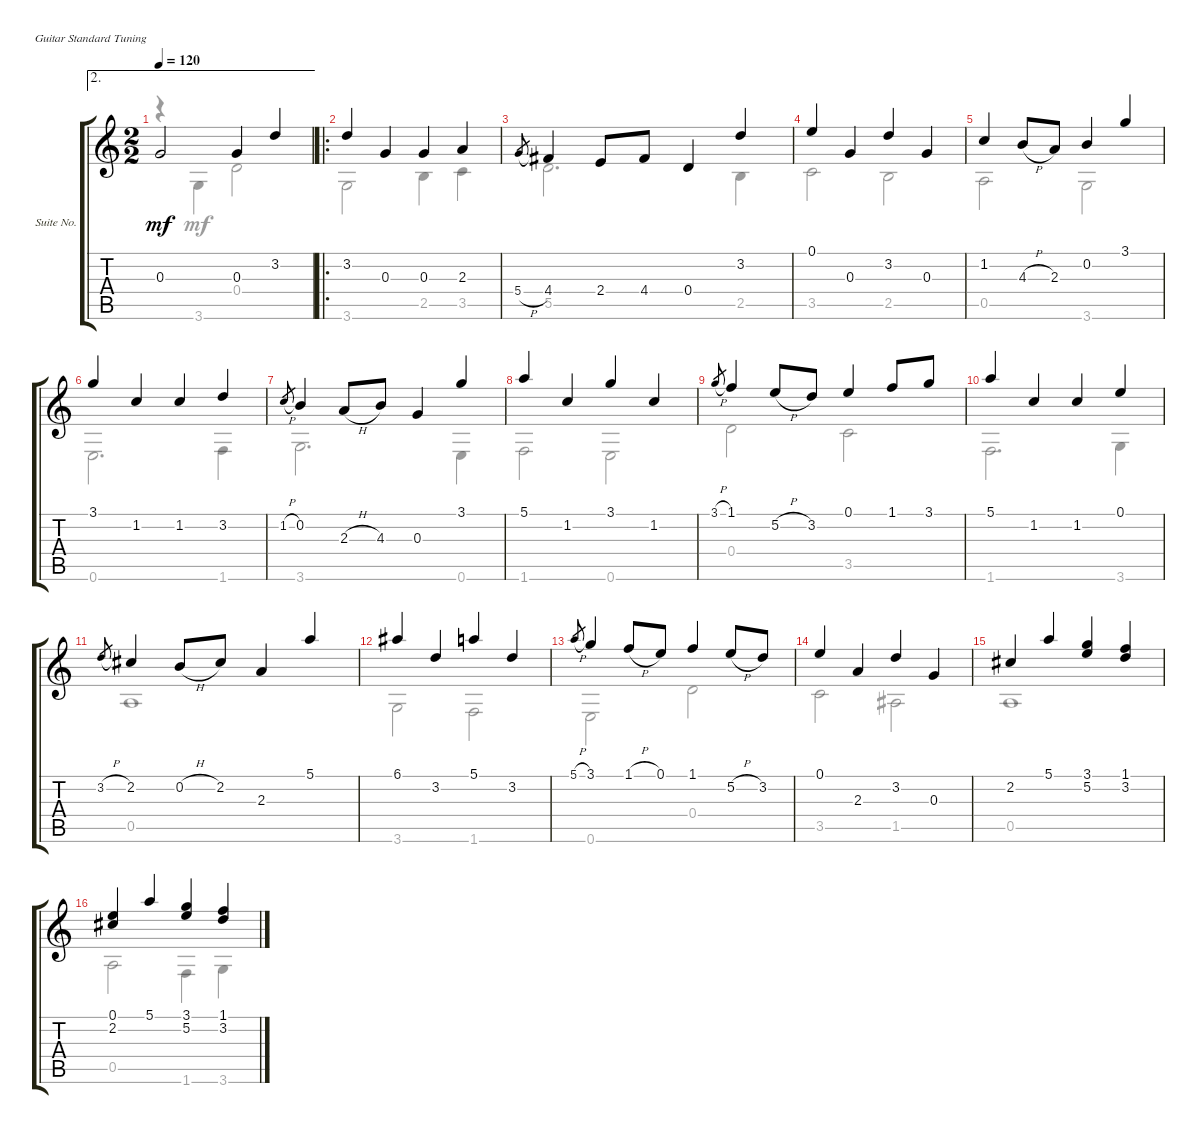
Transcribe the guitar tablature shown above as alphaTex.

\bracketExtendMode groupsimilarinstruments
\firstSystemTrackNameOrientation horizontal
\otherSystemsTrackNameOrientation horizontal
\track ("Suite No. 9 In C (D9) - 4. Bourree" "Suite No. ") {instrument acousticguitarnylon}
\staff {score tabs}
\tuning (E4 B3 G3 D3 A2 E2)
\voice
\ae 2
\ts (2 2)
\tempo 120
\clef g2
\ks c
0.3.2{dy mf} 0.3.4 3.2.4 |
\ro
3.2.4 0.3.4 0.3.4 2.3.4 |
5.4{h}.8{gr} 4.4.4 2.4.8 4.4.8 0.4.4 3.2.4 |
0.1.4 0.3.4 3.2.4 0.3.4 |
1.2.4 4.3{h}.8 2.3.8 0.2.4 3.1.4 |
3.1.4 1.2.4 1.2.4 3.2.4 |
1.2{h}.8{gr} 0.2.4 2.3{h}.8 4.3.8 0.3.4 3.1.4 |
5.1.4 1.2.4 3.1.4 1.2.4 |
3.1{h}.8{gr} 1.1.4 5.2{h}.8 3.2.8 0.1.4 1.1.8 3.1.8 |
5.1.4 1.2.4 1.2.4 0.1.4 |
3.2{h}.8{gr} 2.2.4 0.2{h}.8 2.2.8 2.3.4 5.1.4 |
6.1.4 3.2.4 5.1.4 3.2.4 |
5.1{h}.8{gr} 3.1.4 1.1{h}.8 0.1.8 1.1.4 5.2{h}.8 3.2.8 |
0.1.4 2.3.4 3.2.4 0.3.4 |
2.2.4 5.1.4 (3.1 5.2).4 (1.1 3.2).4 |
(0.1 2.2).4 5.1.4 (3.1 5.2).4 (1.1 3.2).4
\voice
\clef g2
\ottava regular
\simile none
\ks c
r.4{dy mf} 3.6.4 0.4.2 |
3.6.2 2.5.4 3.5.4 |
5.5.2{d} 2.5.4 |
3.5.2 2.5.2 |
0.5.2 3.6.2 |
0.6.2{d} 1.6.4 |
3.6.2{d} 0.6.4 |
1.6.2 0.6.2 |
0.4.2 3.5.2 |
1.6.2{d} 3.6.4 |
0.5.1 |
3.6.2 1.6.2 |
0.6.2 0.4.2 |
3.5.2 1.5.2 |
0.5.1 |
0.5.2 1.6.4 3.6.4
